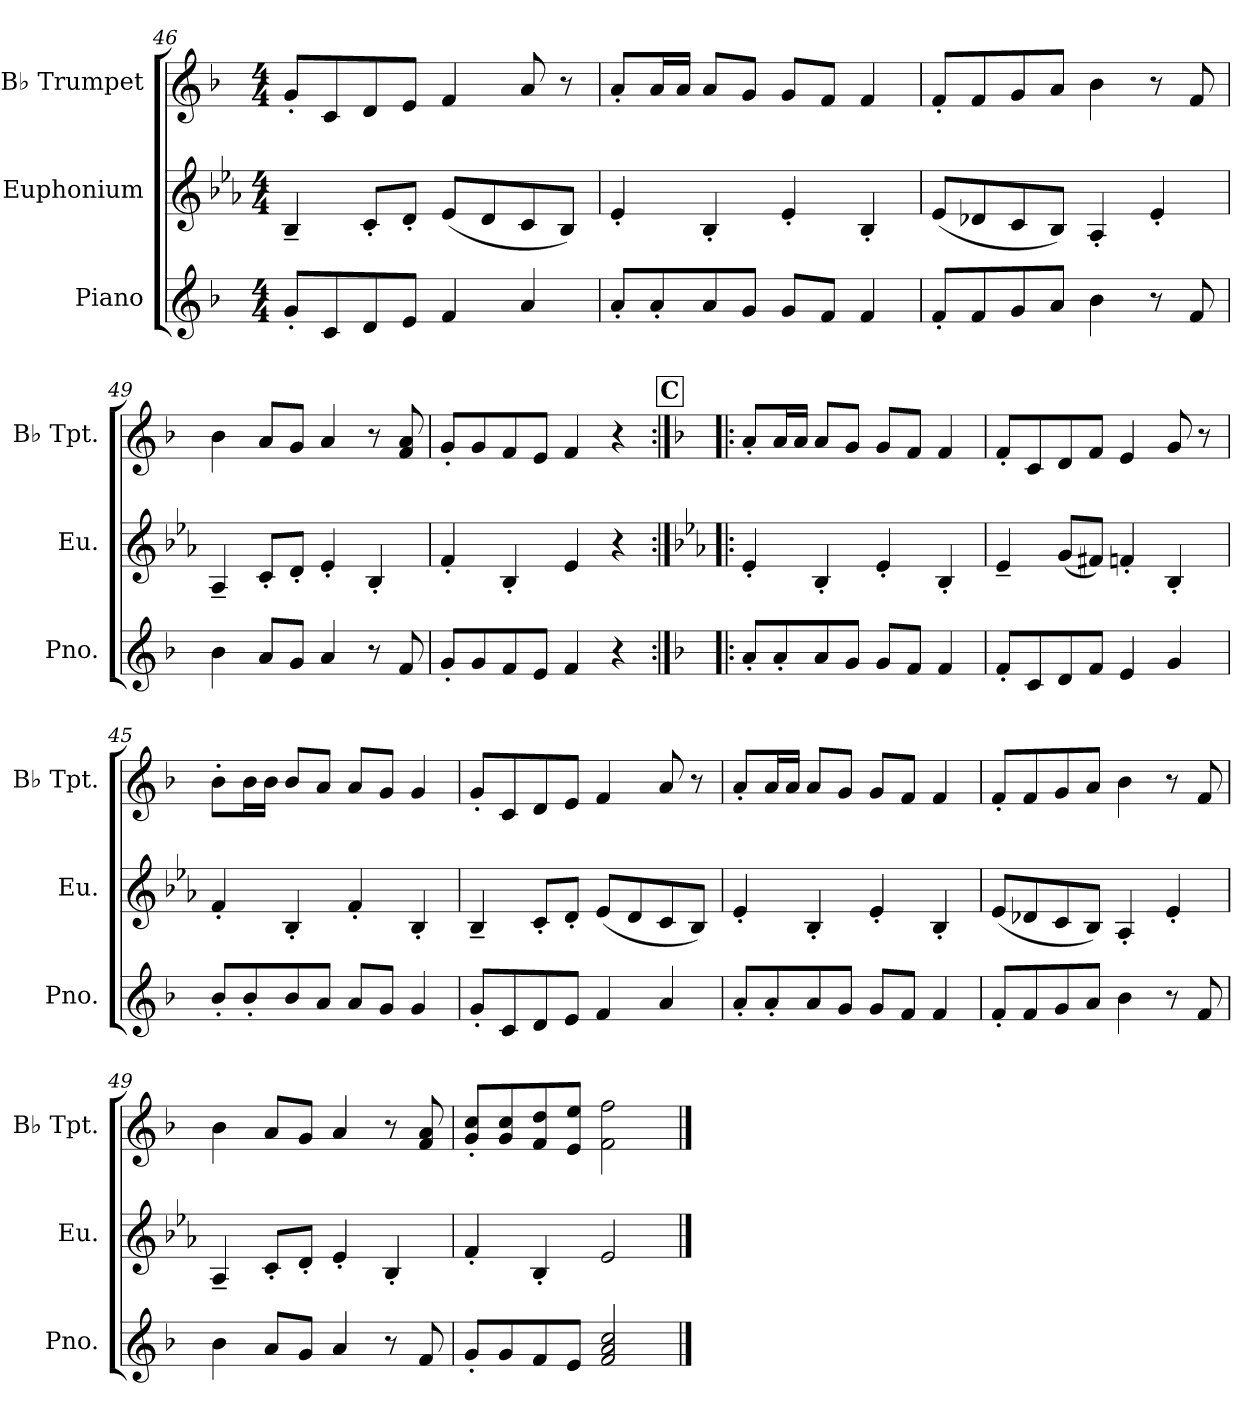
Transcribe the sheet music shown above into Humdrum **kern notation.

**kern	**kern	**kern
*part3	*part2	*part1
*staff3	*staff2	*staff1
*I"Piano	*I"Euphonium	*I"B♭ Trumpet
*I'Pno.	*I'Eu.	*I'B♭ Tpt.
*clefG2	*clefG2	*clefG2
*	*ITrd8c14	*ITrd1c2
*k[b-]	*k[b-e-a-]	*k[b-e-a-]
*M4/4	*M4/4	*M4/4
=46	=46	=46
8g'L	4BB-~	8f'L
8c	.	8B-
8d	8C'L	8c
8eJ	8D'J	8dJ
4f	(<8E-L	4e-
.	8D	.
4a	8C	8g
.	8BB-J)	8r
=47	=47	=47
8a'L	4E-'	8g'L
8a'	.	16gL
.	.	16gJJ
8a	4BB-'	8gL
8gJ	.	8fJ
8gL	4E-'	8fL
8fJ	.	8e-J
4f	4BB-'	4e-
=48	=48	=48
8f'L	(<8E-L	8e-'L
8f	8D-X	8e-
8g	8C	8f
8aJ	8BB-J)	8gJ
4b-	4AA-'	4a-
8r	4E-'	8r
8f	.	8e-
=49	=49	=49
4b-	4AA-~	4a-
8aL	8C'L	8gL
8gJ	8D'J	8fJ
4a	4E-'	4g
8r	4BB-'	8r
8f	.	8e- 8g!
=50	=50	=50
8g'L	4F'	8f'L
8g	.	8f
8f	4BB-'	8e-
8eJ	.	8dJ
4f	4E-	4e-
4r	4r	4r
!!LO:REH:place=s1:a:B:fs=14:t=C
=43:|!|:	=43:|!|:	=43:|!|:
*k[b-]	*k[b-e-a-]	*k[b-e-a-]
8a'L	4E-'	8g'L
8a'	.	16gL
.	.	16gJJ
8a	4BB-'	8gL
8gJ	.	8fJ
8gL	4E-'	8fL
8fJ	.	8e-J
4f	4BB-'	4e-
=44	=44	=44
8f'L	4E-~	8e-'L
8c	.	8B-
8d	(<8GL	8c
8fJ	8F#XJ)	8e-J
4e	4Fn'	4d
4g	4BB-'	8f
.	.	8r
=45	=45	=45
8b-'L	4F'	8a-'L
8b-'	.	16a-L
.	.	16a-JJ
8b-	4BB-'	8a-L
8aJ	.	8gJ
8aL	4F'	8gL
8gJ	.	8fJ
4g	4BB-'	4f
=46	=46	=46
8g'L	4BB-~	8f'L
8c	.	8B-
8d	8C'L	8c
8eJ	8D'J	8dJ
4f	(<8E-L	4e-
.	8D	.
4a	8C	8g
.	8BB-J)	8r
=47	=47	=47
8a'L	4E-'	8g'L
8a'	.	16gL
.	.	16gJJ
8a	4BB-'	8gL
8gJ	.	8fJ
8gL	4E-'	8fL
8fJ	.	8e-J
4f	4BB-'	4e-
=48	=48	=48
8f'L	(<8E-L	8e-'L
8f	8D-X	8e-
8g	8C	8f
8aJ	8BB-J)	8gJ
4b-	4AA-'	4a-
8r	4E-'	8r
8f	.	8e-
=49	=49	=49
4b-	4AA-~	4a-
8aL	8C'L	8gL
8gJ	8D'J	8fJ
4a	4E-'	4g
8r	4BB-'	8r
8f	.	8e- 8g!
=51	=51	=51
8g'L	4F'	8f' 8b-!'L
8g	.	8f 8b-!
8f	4BB-'	8e- 8cc!
8eJ	.	8d 8dd!J
2f 2a 2cc	2E-	2e- 2ee-!
==	==	==
*-	*-	*-
